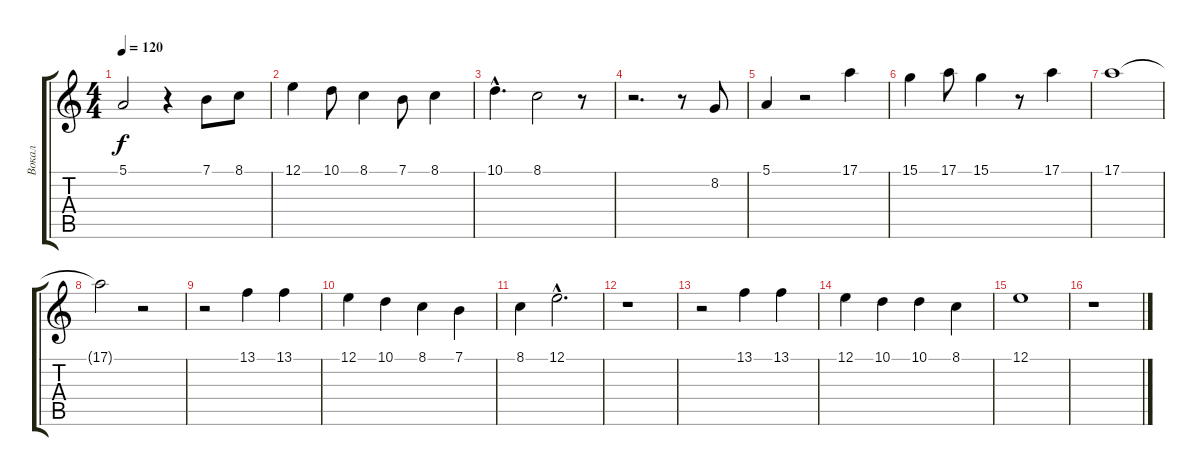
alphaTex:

\track ("Вокал" "Вокал") {instrument lead3calliope}
\staff {score tabs}
\tuning (E4 B3 G3 D3 A2 E2) {hide}
\ts (4 4)
\tempo 120
\clef g2
\ks c
5.1.2{dy f} r.4 7.1.8 8.1.8 |
12.1.4 10.1.8 8.1.4 7.1.8 8.1.4 |
10.1{hac}.4{d} 8.1.2 r.8 |
r.2{d} r.8 8.2.8 |
5.1.4 r.2 17.1.4 |
15.1.4 17.1.8 15.1.4 r.8 17.1.4 |
17.1.1 |
17.1{t}.2 r.2 |
r.2 13.1.4 13.1.4 |
12.1.4 10.1.4 8.1.4 7.1.4 |
8.1.4 12.1{hac}.2{d} |
r.1 |
r.2 13.1.4 13.1.4 |
12.1.4 10.1.4 10.1.4 8.1.4 |
12.1.1 |
r.1
